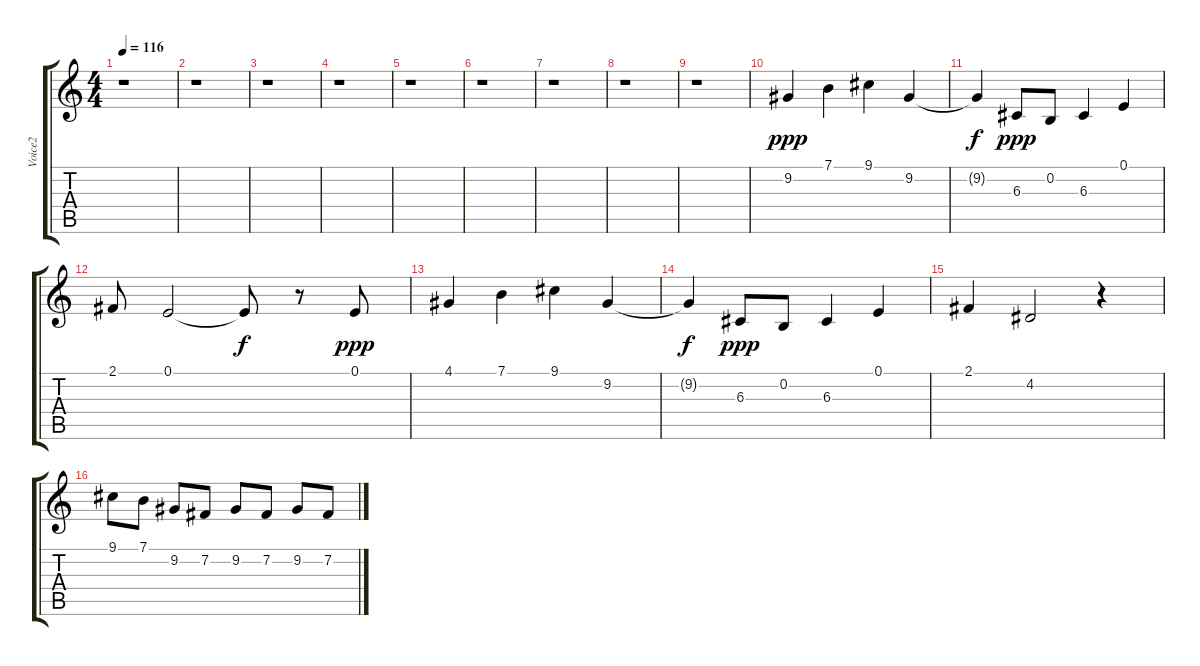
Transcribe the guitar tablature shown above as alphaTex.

\track ("Voice2" "Voice2") {instrument voiceoohs}
\staff {score tabs}
\tuning (E4 B3 G3 D3 A2 E2) {hide}
\ts (4 4)
\tempo 116
\clef g2
\ks c
r.1{dy ppp instrument voiceoohs} |
r.1 |
r.1 |
r.1 |
r.1 |
r.1 |
r.1 |
r.1 |
r.1 |
9.2.4 7.1.4 9.1.4 9.2.4 |
9.2{t}.4{dy f} 6.3.8{dy ppp} 0.2.8 6.3.4 0.1.4 |
2.1.8 0.1.2 0.1{t}.8{dy f} r.8 0.1.8{dy ppp} |
4.1.4 7.1.4 9.1.4 9.2.4 |
9.2{t}.4{dy f} 6.3.8{dy ppp} 0.2.8 6.3.4 0.1.4 |
2.1.4 4.2.2 r.4 |
9.1.8 7.1.8 9.2.8 7.2.8 9.2.8 7.2.8 9.2.8 7.2.8
